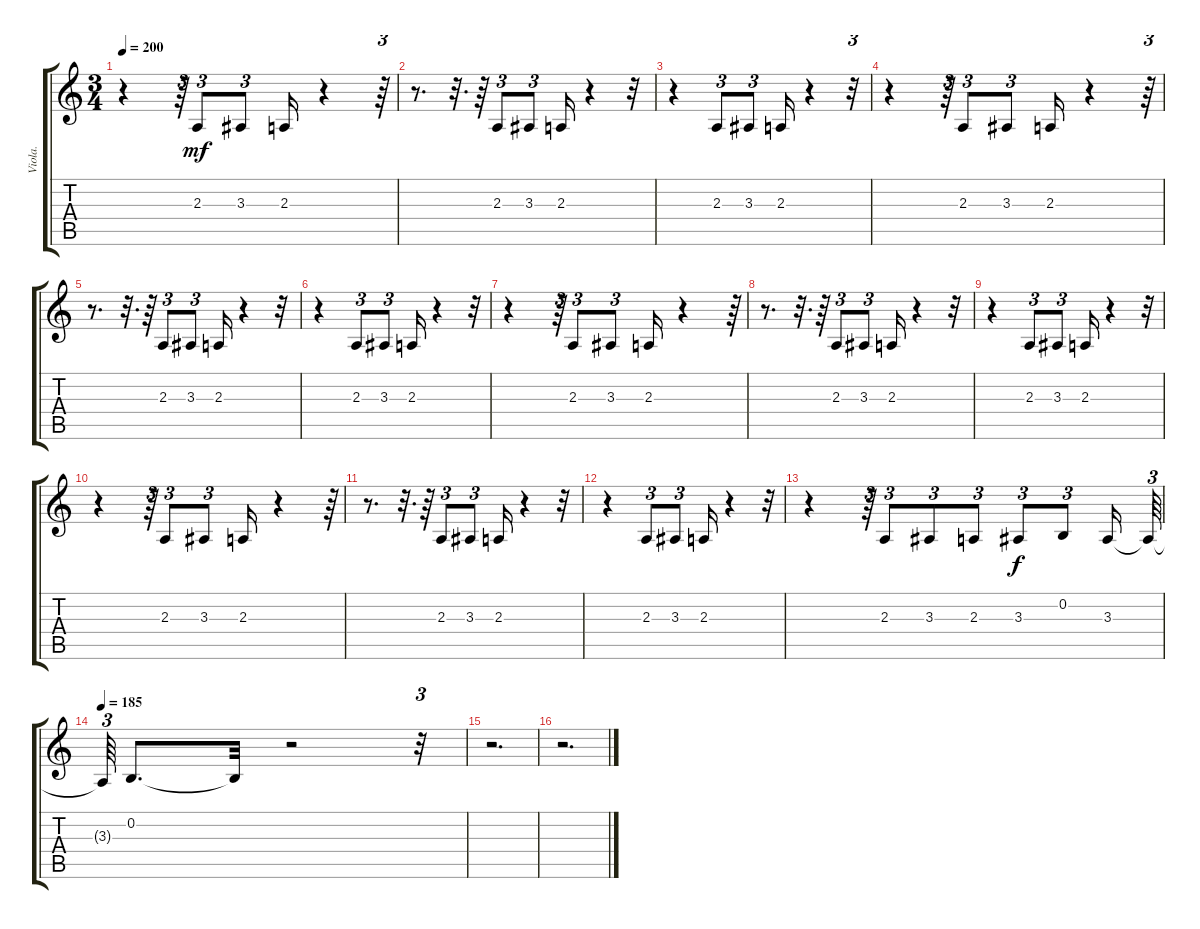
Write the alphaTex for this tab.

\track ("Viola." "Viola.") {instrument stringensemble2}
\staff {score tabs}
\tuning (E4 B3 G3 D3 A2 E2) {hide}
\ts (3 4)
\tempo 200
\clef g2
\ks c
r.4{dy mf} r.64{tu (3 2)} 2.3.8{tu (3 2)} 3.3.8{tu (3 2)} 2.3.16 r.4 r.64{tu (3 2)} |
r.8{d} r.32{d} r.64 2.3.8{tu (3 2)} 3.3.8{tu (3 2)} 2.3.16 r.4 r.32 |
r.4 2.3.8{tu (3 2)} 3.3.8{tu (3 2)} 2.3.16 r.4 r.32{tu (3 2)} |
r.4 r.64{tu (3 2)} 2.3.8{tu (3 2)} 3.3.8{tu (3 2)} 2.3.16 r.4 r.64{tu (3 2)} |
r.8{d} r.32{d} r.64 2.3.8{tu (3 2)} 3.3.8{tu (3 2)} 2.3.16 r.4 r.32 |
r.4 2.3.8{tu (3 2)} 3.3.8{tu (3 2)} 2.3.16 r.4 r.32{tu (3 2)} |
r.4 r.64{tu (3 2)} 2.3.8{tu (3 2)} 3.3.8{tu (3 2)} 2.3.16 r.4 r.64{tu (3 2)} |
r.8{d} r.32{d} r.64 2.3.8{tu (3 2)} 3.3.8{tu (3 2)} 2.3.16 r.4 r.32 |
r.4 2.3.8{tu (3 2)} 3.3.8{tu (3 2)} 2.3.16 r.4 r.32{tu (3 2)} |
r.4 r.64{tu (3 2)} 2.3.8{tu (3 2)} 3.3.8{tu (3 2)} 2.3.16 r.4 r.64{tu (3 2)} |
r.8{d} r.32{d} r.64 2.3.8{tu (3 2)} 3.3.8{tu (3 2)} 2.3.16 r.4 r.32 |
r.4 2.3.8{tu (3 2)} 3.3.8{tu (3 2)} 2.3.16 r.4 r.32{tu (3 2)} |
r.4 r.64{tu (3 2)} 2.3.8{tu (3 2)} 3.3.8{tu (3 2)} 2.3.8{tu (3 2)} 3.3.8{tu (3 2) dy f} 0.2.8{tu (3 2)} 3.3.16 3.3{t}.64{tu (3 2)} |
\tempo 185
3.3{t}.64{tu (3 2)} 0.2.8{d} 0.2{t}.32 r.2 r.32{tu (3 2)} |
r.2{d} |
r.2{d}
